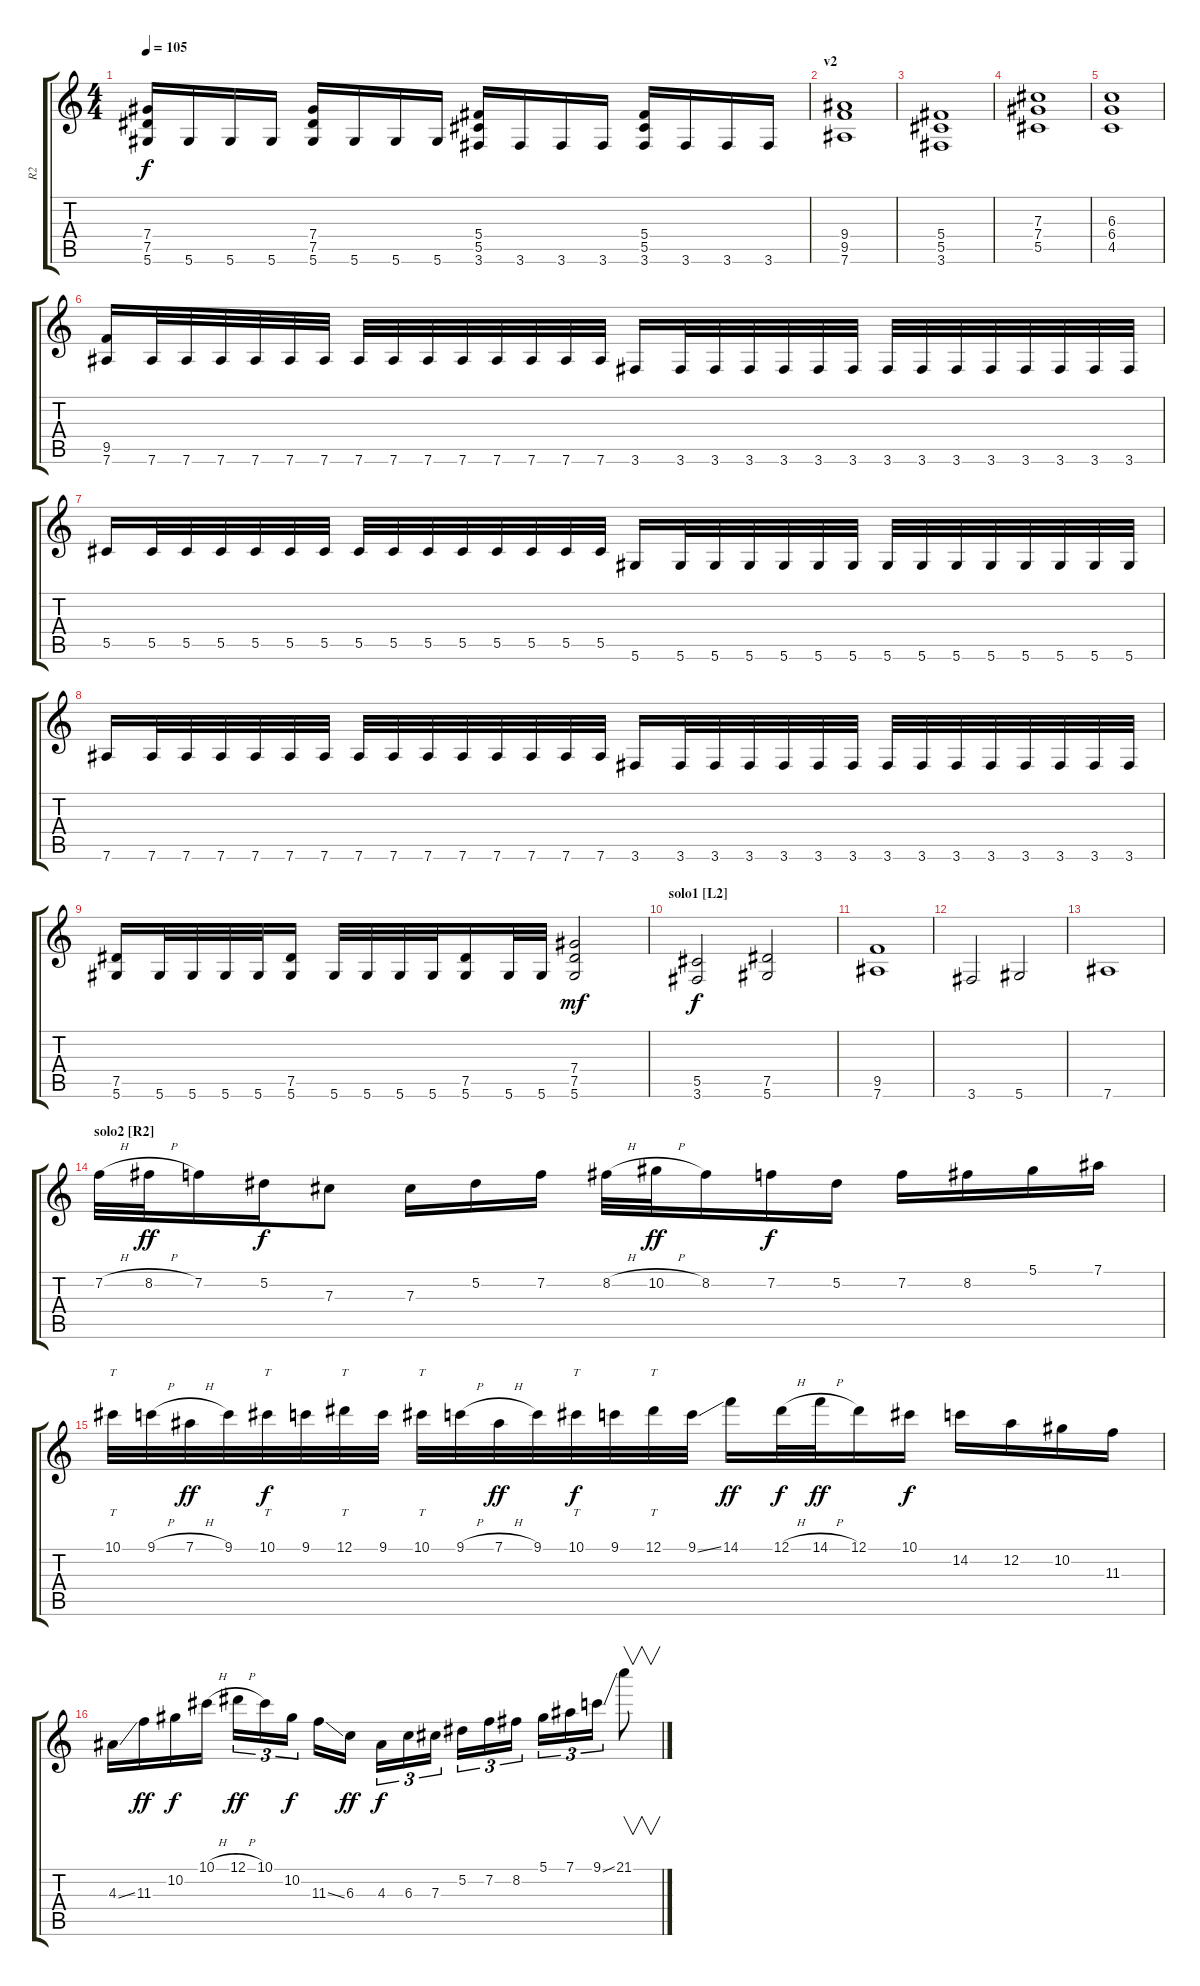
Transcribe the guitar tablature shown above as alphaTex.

\track ("R2" "R2") {instrument overdrivenguitar}
\staff {score tabs}
\tuning (Eb4 Bb3 Gb3 Db3 Ab2 Eb2) {hide}
\ts (4 4)
\tempo 105
\clef g2
\ks c
(7.4 7.5 5.6).16{dy f} 5.6.16 5.6.16 5.6.16 (7.4 7.5 5.6).16 5.6.16 5.6.16 5.6.16 (5.4 5.5 3.6).16 3.6.16 3.6.16 3.6.16 (5.4 5.5 3.6).16 3.6.16 3.6.16 3.6.16 |
\section ("" "v2")
(9.4 9.5 7.6).1 |
(5.4 5.5 3.6).1 |
(7.3 7.4 5.5).1 |
(6.3 6.4 4.5).1 |
(9.5 7.6).16 7.6.32 7.6.32 7.6.32 7.6.32 7.6.32 7.6.32 7.6.32 7.6.32 7.6.32 7.6.32 7.6.32 7.6.32 7.6.32 7.6.32 3.6.16 3.6.32 3.6.32 3.6.32 3.6.32 3.6.32 3.6.32 3.6.32 3.6.32 3.6.32 3.6.32 3.6.32 3.6.32 3.6.32 3.6.32 |
5.5.16 5.5.32 5.5.32 5.5.32 5.5.32 5.5.32 5.5.32 5.5.32 5.5.32 5.5.32 5.5.32 5.5.32 5.5.32 5.5.32 5.5.32 5.6.16 5.6.32 5.6.32 5.6.32 5.6.32 5.6.32 5.6.32 5.6.32 5.6.32 5.6.32 5.6.32 5.6.32 5.6.32 5.6.32 5.6.32 |
7.6.16 7.6.32 7.6.32 7.6.32 7.6.32 7.6.32 7.6.32 7.6.32 7.6.32 7.6.32 7.6.32 7.6.32 7.6.32 7.6.32 7.6.32 3.6.16 3.6.32 3.6.32 3.6.32 3.6.32 3.6.32 3.6.32 3.6.32 3.6.32 3.6.32 3.6.32 3.6.32 3.6.32 3.6.32 3.6.32 |
(7.5 5.6).16 5.6.32 5.6.32 5.6.32 5.6.32 (7.5 5.6).16 5.6.32 5.6.32 5.6.32 5.6.32 (7.5 5.6).16 5.6.32 5.6.32 (7.4 7.5 5.6).2{dy mf} |
\section ("" "solo1 [L2]")
(5.5 3.6).2{dy f} (7.5 5.6).2 |
(9.5 7.6).1 |
3.6.2 5.6.2 |
7.6.1 |
\section ("" "solo2 [R2]")
7.2{h}.32{volume 14 balance 8 instrument overdrivenguitar} 8.2{h}.32{dy ff} 7.2.16 5.2.16{dy f} 7.3.8 7.3.16 5.2.16 7.2.16 8.2{h}.32 10.2{h}.32{dy ff} 8.2.16 7.2.16{dy f} 5.2.16 7.2.16 8.2.16 5.1.16 7.1.16 |
10.1.32{tt} 9.1{h}.32 7.1{h}.32{dy ff} 9.1.32 10.1.32{tt dy f} 9.1.32 12.1.32{tt} 9.1.32 10.1.32{tt} 9.1{h}.32 7.1{h}.32{dy ff} 9.1.32 10.1.32{tt dy f} 9.1.32 12.1.32{tt} 9.1{ss}.32 14.1.16{dy ff} 12.1{h}.32{dy f} 14.1{h}.32{dy ff} 12.1.16 10.1.16{dy f} 14.2.16 12.2.16 10.2.16 11.3.16 |
4.3{ss}.16 11.3.16{dy ff} 10.2.16{dy f} 10.1{h}.16 12.1{h}.16{tu (3 2) dy ff} 10.1.16{tu (3 2)} 10.2.16{tu (3 2) dy f} 11.3{ss}.16 6.3.16{dy ff} 4.3.16{tu (3 2) dy f} 6.3.16{tu (3 2)} 7.3.16{tu (3 2)} 5.2.16{tu (3 2)} 7.2.16{tu (3 2)} 8.2.16{tu (3 2)} 5.1.16{tu (3 2)} 7.1.16{tu (3 2)} 9.1{ss}.16{tu (3 2)} 21.1.8{v}
